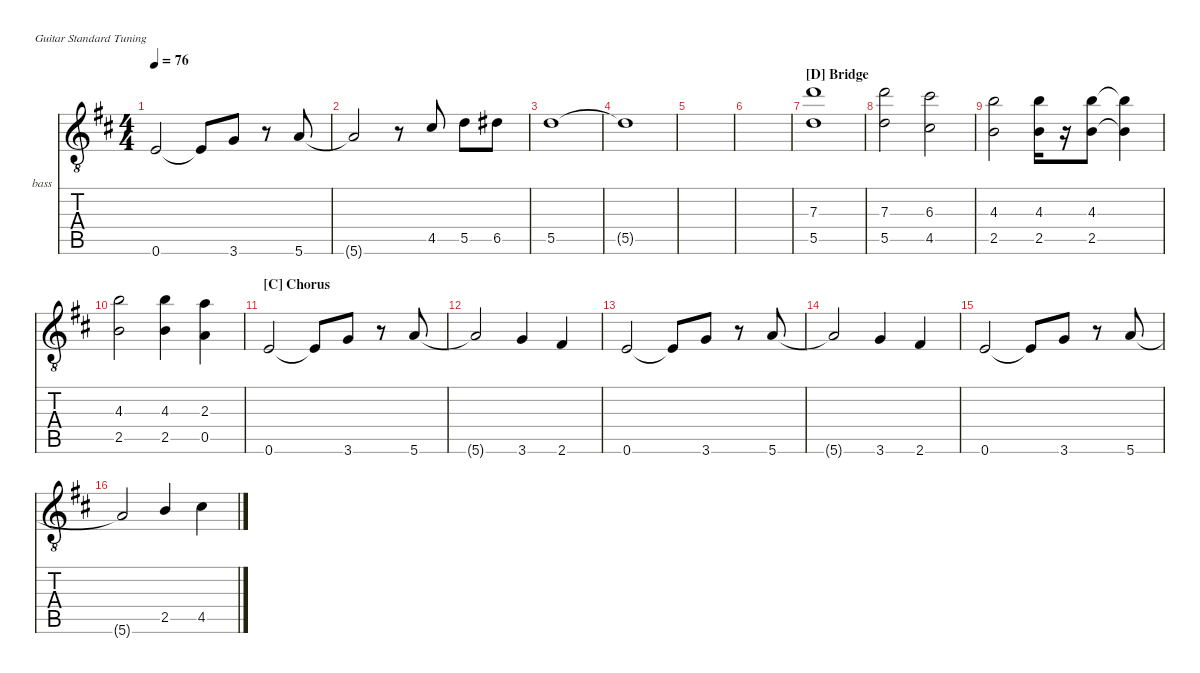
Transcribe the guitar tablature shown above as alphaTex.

\defaultSystemsLayout 4
\hideDynamics
\bracketExtendMode nobrackets
\firstSystemTrackNameOrientation horizontal
\otherSystemsTrackNameOrientation horizontal
\track ("bass" "bass") {instrument electricbassfinger}
\staff {score tabs}
\tuning (E4 B3 G3 D3 A2 E2)
\ts (4 4)
\tempo 76
\clef g2
\ottava 8vb
\ks d
0.6{acc forcenatural}.2{dy mf beam Up} 0.6{t acc forcenatural}.8{beam Up} 3.6{acc forcenatural}.8{beam Up} r.8{beam Up} 5.6{acc forcenatural}.8{beam Up} |
5.6{t acc forcenatural}.2{beam Up} r.8{beam Up} 4.5{acc #}.8{beam Down} 5.5{acc forcenatural}.8{beam Down} 6.5{acc #}.8{beam Down} |
5.5{acc forcenatural}.1{beam Down} |
5.5{t acc forcenatural}.1{beam Down} |
|
|
\section ("D" "Bridge")
(5.5{acc forcenatural} 7.3{acc forcenatural}).1{beam Down} |
(5.5{acc forcenatural} 7.3{acc forcenatural}).2{beam Down} (4.5{acc #} 6.3{acc #}).2{beam Down} |
(2.5{acc forcenatural} 4.3{acc forcenatural}).2{beam Down} (2.5{acc forcenatural} 4.3{acc forcenatural}).16{beam Down} r.16{beam Down} (2.5{acc forcenatural} 4.3{acc forcenatural}).8{beam Down} (2.5{t acc forcenatural} 4.3{t acc forcenatural}).4{beam Down} |
(2.5{acc forcenatural} 4.3{acc forcenatural}).2{beam Down} (2.5{acc forcenatural} 4.3{acc forcenatural}).4{beam Down} (0.5{acc forcenatural} 2.3{acc forcenatural}).4{beam Down} |
\section ("C" "Chorus")
0.6{acc forcenatural}.2{beam Up} 0.6{t acc forcenatural}.8{beam Up} 3.6{acc forcenatural}.8{beam Up} r.8{beam Up} 5.6{acc forcenatural}.8{beam Up} |
5.6{t acc forcenatural}.2{beam Up} 3.6{acc forcenatural}.4{beam Up} 2.6{acc #}.4{beam Up} |
0.6{acc forcenatural}.2{beam Up} 0.6{t acc forcenatural}.8{beam Up} 3.6{acc forcenatural}.8{beam Up} r.8{beam Up} 5.6{acc forcenatural}.8{beam Up} |
5.6{t acc forcenatural}.2{beam Up} 3.6{acc forcenatural}.4{beam Up} 2.6{acc #}.4{beam Up} |
0.6{acc forcenatural}.2{beam Up} 0.6{t acc forcenatural}.8{beam Up} 3.6{acc forcenatural}.8{beam Up} r.8{beam Up} 5.6{acc forcenatural}.8{beam Up} |
5.6{t acc forcenatural}.2{beam Up} 2.5{acc forcenatural}.4{beam Up} 4.5{acc #}.4{beam Down}
